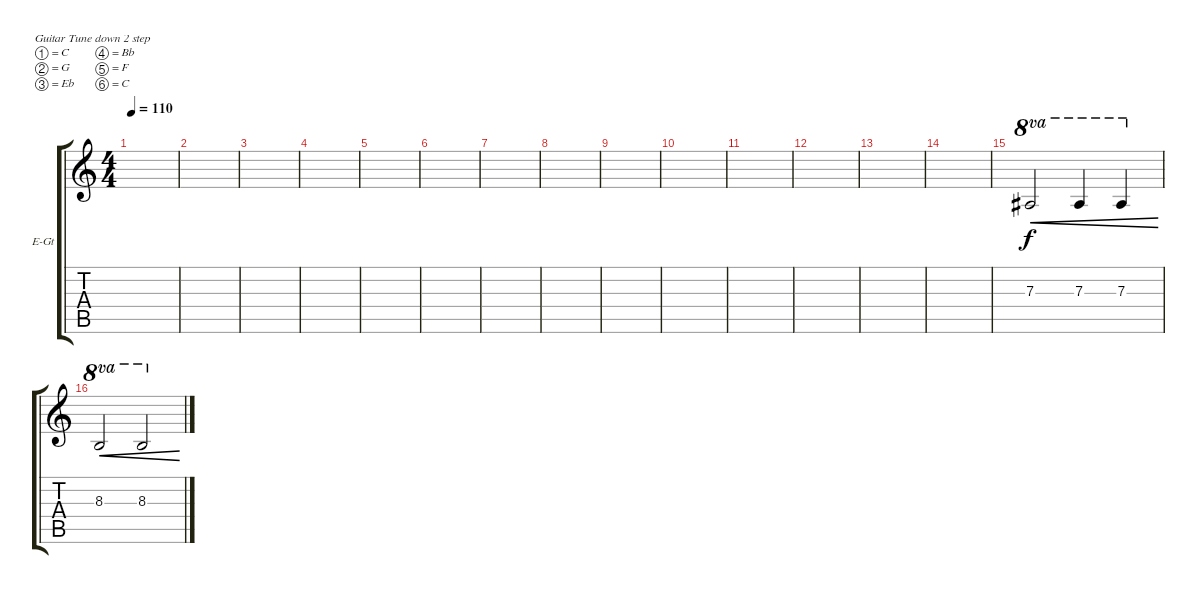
\defaultSystemsLayout 4
\bracketExtendMode groupsimilarinstruments
\firstSystemTrackNameOrientation horizontal
\otherSystemsTrackNameOrientation horizontal
\track ("Electric Guitar 10" "E-Gt") {instrument distortionguitar}
\staff {score tabs}
\tuning (C4 G3 Eb3 Bb2 F2 C2)
\ts (4 4)
\tempo 110
\clef g2
\scale
0.333333
\ks c
|
\scale
0.333333 |
\scale
0.333333 |
\scale
0.333333 |
\scale
0.333333 |
\scale
0.333333 |
\scale
0.333333 |
\scale
0.333333 |
\scale
0.333333 |
\scale
0.333333 |
\scale
0.333333 |
\scale
0.333333 |
|
|
7.3.2{ot 8va cre} 7.3.4{ot 8va cre} 7.3.4{ot 8va cre} |
8.3.2{ot 8va cre} 8.3.2{ot 8va cre}
